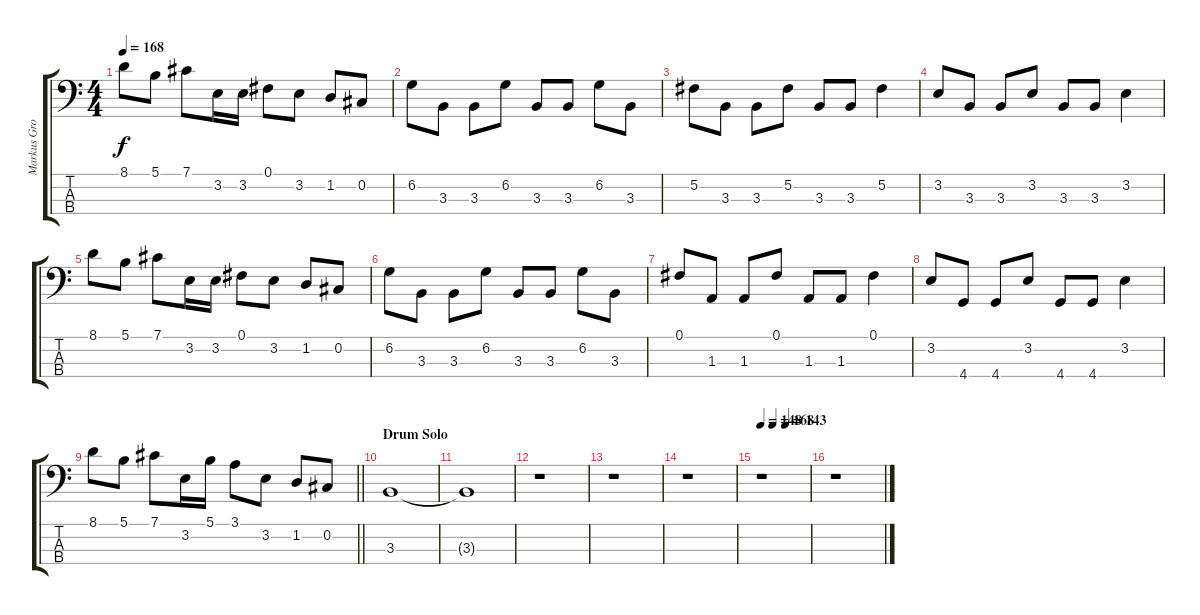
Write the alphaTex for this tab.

\track ("Markus Grosskopf" "Markus Gro") {instrument slapbass2}
\staff {score tabs}
\tuning (Gb2 Db2 Ab1 Eb1) {hide}
\ts (4 4)
\tempo 168
\clef f4
\ks c
8.1.8{dy f} 5.1.8 7.1.8 3.2.16 3.2.16 0.1.8 3.2.8 1.2.8 0.2.8 |
6.2.8 3.3.8 3.3.8 6.2.8 3.3.8 3.3.8 6.2.8 3.3.8 |
5.2.8 3.3.8 3.3.8 5.2.8 3.3.8 3.3.8 5.2.4 |
3.2.8 3.3.8 3.3.8 3.2.8 3.3.8 3.3.8 3.2.4 |
8.1.8 5.1.8 7.1.8 3.2.16 3.2.16 0.1.8 3.2.8 1.2.8 0.2.8 |
6.2.8 3.3.8 3.3.8 6.2.8 3.3.8 3.3.8 6.2.8 3.3.8 |
0.1.8 1.3.8 1.3.8 0.1.8 1.3.8 1.3.8 0.1.4 |
3.2.8 4.4.8 4.4.8 3.2.8 4.4.8 4.4.8 3.2.4 |
\barLineRight lightlight
8.1.8 5.1.8 7.1.8 3.2.16 5.1.16 3.1.8 3.2.8 1.2.8 0.2.8 |
\section ("" "Drum Solo")
3.3.1 |
3.3{t}.1 |
r.1 |
r.1 |
r.1 |
\tempo 148
\tempo (168 0.25)
\tempo (143 0.5104166666666666)
r.1 |
r.1
